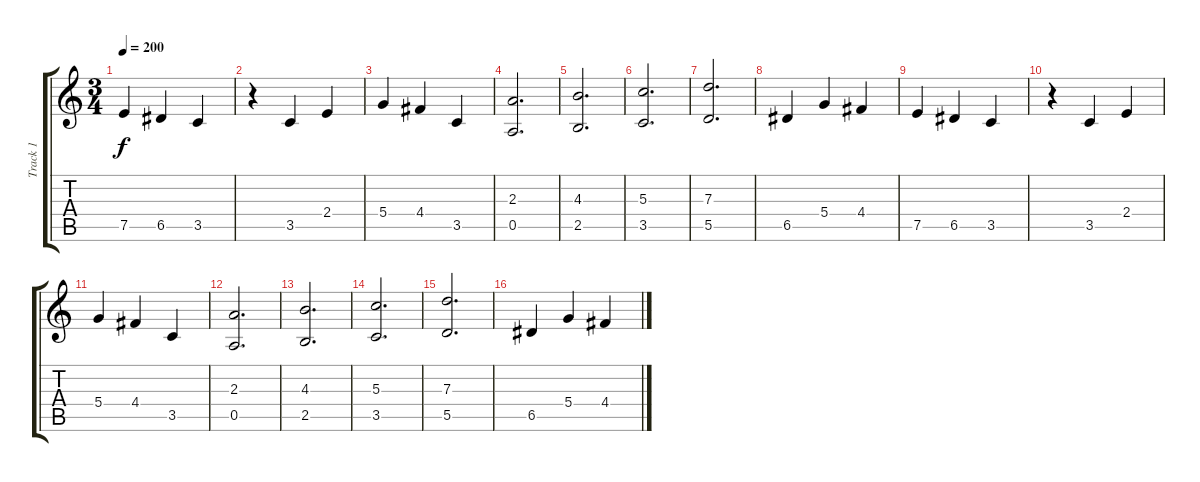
\track ("Track 1" "Track 1") {instrument distortionguitar}
\staff {score tabs}
\tuning (E4 B3 G3 D3 A2 E2) {hide}
\ts (3 4)
\tempo 200
\clef g2
\ks c
7.5.4{dy f} 6.5.4 3.5.4 |
r.4 3.5.4 2.4.4 |
5.4.4 4.4.4 3.5.4 |
(2.3 0.5).2{d} |
(4.3 2.5).2{d} |
(5.3 3.5).2{d} |
(7.3 5.5).2{d} |
6.5.4 5.4.4 4.4.4 |
7.5.4 6.5.4 3.5.4 |
r.4 3.5.4 2.4.4 |
5.4.4 4.4.4 3.5.4 |
(2.3 0.5).2{d} |
(4.3 2.5).2{d} |
(5.3 3.5).2{d} |
(7.3 5.5).2{d} |
6.5.4 5.4.4 4.4.4
